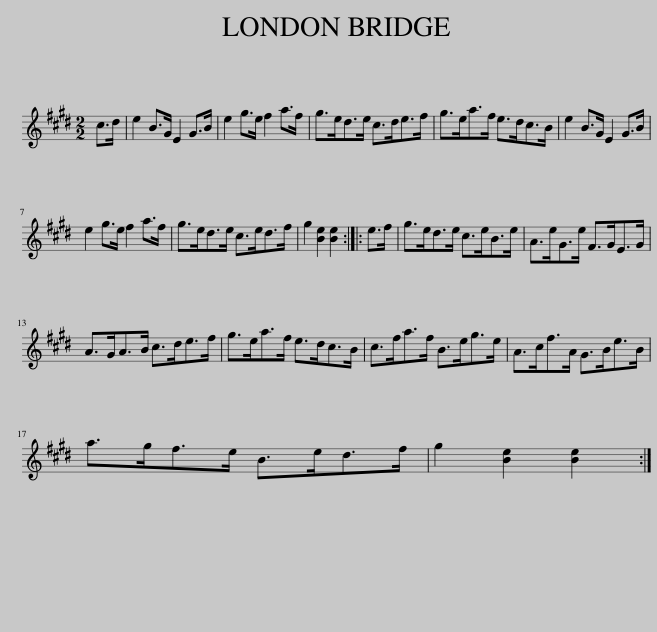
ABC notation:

X:1
L:1/8
M:2/2
I:linebreak $
K:E
V:1 treble
V:1
 c>d | e2 B>G E2 G>B | e2 g>e f2 a>f | g>ed>e c>de>f | g>ea>f e>dc>B | %5
 e2 B>G E2 G>B |$ e2 g>e f2 a>f | g>ed>e c>ed>f | g2 [Be]2 [Be]2 :: e>f | %10
 g>ed>e c>eB>e | A>eG>e F>GE>G |$ A>GA>B c>de>f | g>ea>f e>dc>B | c>fa>f B>eg>e | %15
 A>cf>A G>Be>B |$ a>gf>e B>ed>f | g2 [Be]2 [Be]2 :| %18
